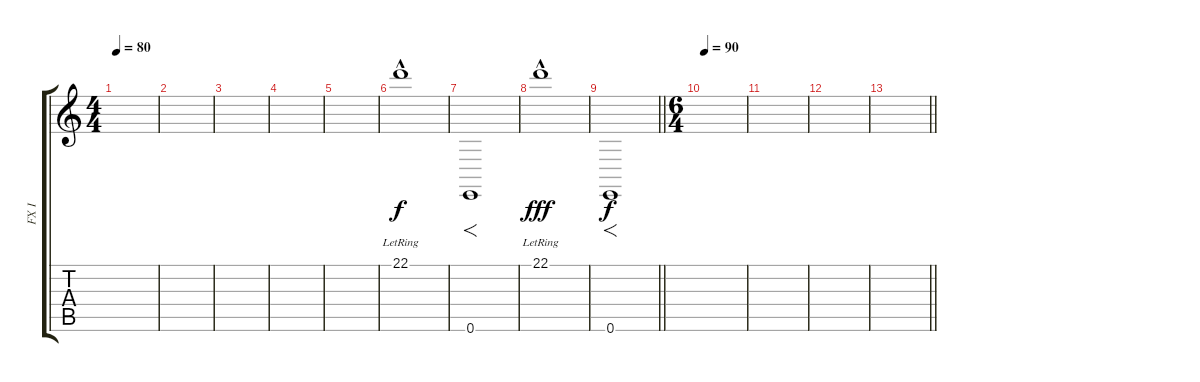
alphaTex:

\track ("FX I" "FX I") {instrument lead1square}
\staff {score tabs}
\tuning (E4 B3 G3 D3 A2 E2) {hide}
\ts (4 4)
\tempo 80
\clef g2
\ks c
|
|
|
|
|
22.1{hac lr}.1{volume 11 instrument glockenspiel} |
0.6.1{f dy f instrument applause} |
22.1{hac lr}.1{dy fff volume 11 instrument glockenspiel} |
\barLineRight lightlight
0.6.1{f dy f instrument applause} |
\ts (6 4)
\tempo 90
|
|
|
\barLineRight lightlight
